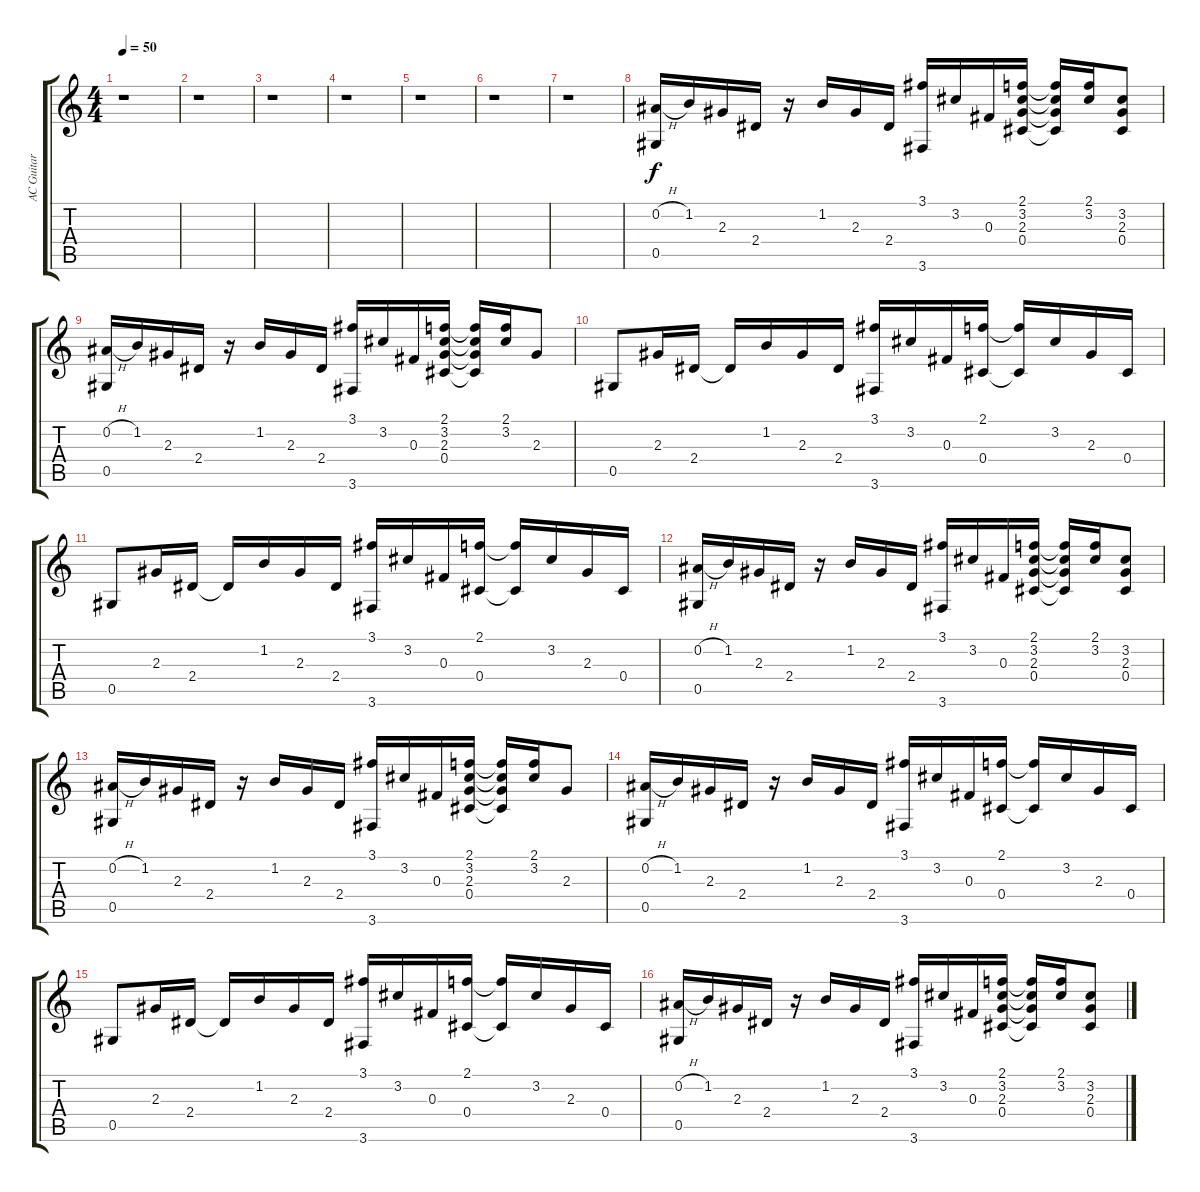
\track ("AC Guitar 3" "AC Guitar ") {instrument acousticguitarsteel}
\staff {score tabs}
\tuning (Eb4 Bb3 Gb3 Db3 Ab2 Eb2) {hide}
\ts (4 4)
\tempo 50
\clef g2
\ks c
r.1{dy f} |
r.1 |
r.1 |
r.1 |
r.1 |
r.1 |
r.1 |
(0.2{h} 0.5).16{volume 12} 1.2.16 2.3.16 2.4.16 r.16 1.2.16 2.3.16 2.4.16 (3.1 3.6).16 3.2.16 0.3.16 (2.1 3.2 2.3 0.4).16 (2.1{t} 3.2{t} 2.3{t} 0.4{t}).16 (2.1 3.2).16 (3.2 2.3 0.4).8 |
(0.2{h} 0.5).16 1.2.16 2.3.16 2.4.16 r.16 1.2.16 2.3.16 2.4.16 (3.1 3.6).16 3.2.16 0.3.16 (2.1 3.2 2.3 0.4).16 (2.1{t} 3.2{t} 2.3{t} 0.4{t}).16 (2.1 3.2).16 2.3.8 |
0.5.8 2.3.16 2.4.16 2.4{t}.16 1.2.16 2.3.16 2.4.16 (3.1 3.6).16 3.2.16 0.3.16 (2.1 0.4).16 (2.1{t} 0.4{t}).16 3.2.16 2.3.16 0.4.16 |
0.5.8 2.3.16 2.4.16 2.4{t}.16 1.2.16 2.3.16 2.4.16 (3.1 3.6).16 3.2.16 0.3.16 (2.1 0.4).16 (2.1{t} 0.4{t}).16 3.2.16 2.3.16 0.4.16 |
(0.2{h} 0.5).16 1.2.16 2.3.16 2.4.16 r.16 1.2.16 2.3.16 2.4.16 (3.1 3.6).16 3.2.16 0.3.16 (2.1 3.2 2.3 0.4).16 (2.1{t} 3.2{t} 2.3{t} 0.4{t}).16 (2.1 3.2).16 (3.2 2.3 0.4).8 |
(0.2{h} 0.5).16 1.2.16 2.3.16 2.4.16 r.16 1.2.16 2.3.16 2.4.16 (3.1 3.6).16 3.2.16 0.3.16 (2.1 3.2 2.3 0.4).16 (2.1{t} 3.2{t} 2.3{t} 0.4{t}).16 (2.1 3.2).16 2.3.8 |
(0.2{h} 0.5).16 1.2.16 2.3.16 2.4.16 r.16 1.2.16 2.3.16 2.4.16 (3.1 3.6).16 3.2.16 0.3.16 (2.1 0.4).16 (2.1{t} 0.4{t}).16 3.2.16 2.3.16 0.4.16 |
0.5.8 2.3.16 2.4.16 2.4{t}.16 1.2.16 2.3.16 2.4.16 (3.1 3.6).16 3.2.16 0.3.16 (2.1 0.4).16 (2.1{t} 0.4{t}).16 3.2.16 2.3.16 0.4.16 |
(0.2{h} 0.5).16 1.2.16 2.3.16 2.4.16 r.16 1.2.16 2.3.16 2.4.16 (3.1 3.6).16 3.2.16 0.3.16 (2.1 3.2 2.3 0.4).16 (2.1{t} 3.2{t} 2.3{t} 0.4{t}).16 (2.1 3.2).16 (3.2 2.3 0.4).8
